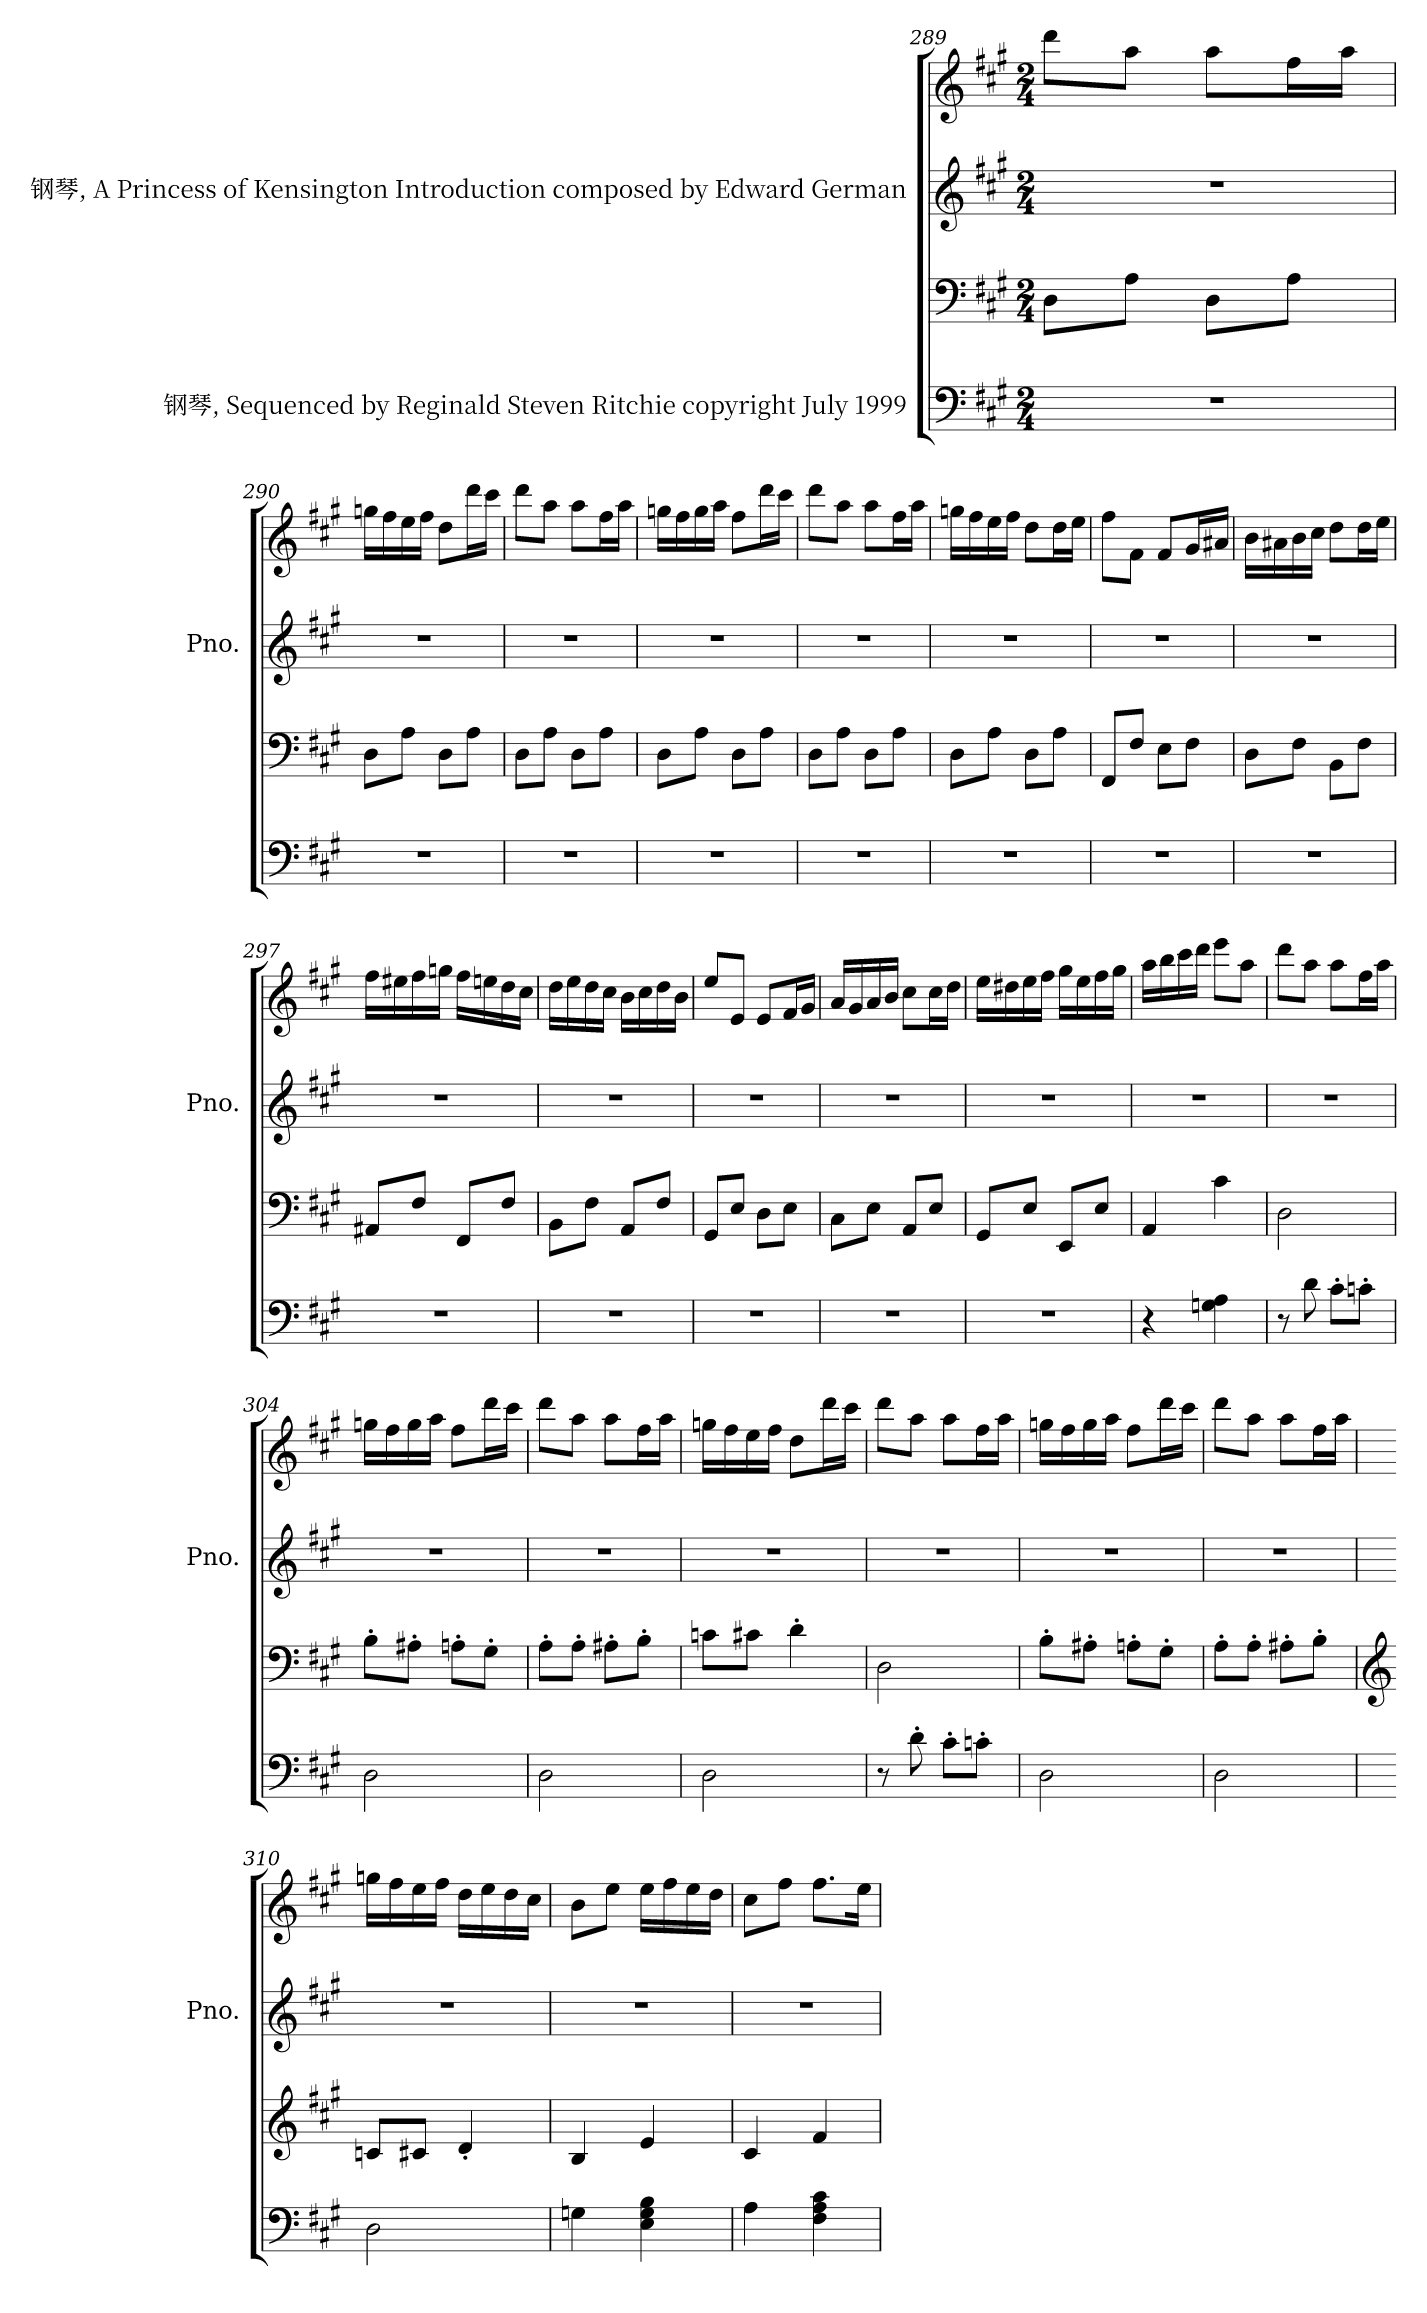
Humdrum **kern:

**kern	**kern	**kern	**kern
*part2	*part2	*part1	*part1
*staff4	*staff3	*staff2	*staff1
*I"钢琴, Sequenced by Reginald Steven Ritchie copyright July 1999	*	*I"钢琴, A Princess of Kensington Introduction composed by Edward German	*
*	*	*I'Pno.	*
!!LO:LB:g=z
*clefF4	*clefF4	*clefG2	*clefG2
*k[f#c#g#]	*k[f#c#g#]	*k[f#c#g#]	*k[f#c#g#]
*M2/4	*M2/4	*M2/4	*M2/4
=289	=289	=289	=289
2r	8D\L	2r	8ddd\L
.	8A\J	.	8aa\J
.	8D\L	.	8aa\L
.	8A\J	.	16ff#\L
.	.	.	16aa\JJ
=290	=290	=290	=290
2r	8D\L	2r	16ggn\LL
.	.	.	16ff#\
.	8A\J	.	16ee\
.	.	.	16ff#\JJ
.	8D\L	.	8dd\L
.	8A\J	.	16ddd\L
.	.	.	16ccc#\JJ
=291	=291	=291	=291
2r	8D\L	2r	8ddd\L
.	8A\J	.	8aa\J
.	8D\L	.	8aa\L
.	8A\J	.	16ff#\L
.	.	.	16aa\JJ
=292	=292	=292	=292
2r	8D\L	2r	16ggn\LL
.	.	.	16ff#\
.	8A\J	.	16gg\
.	.	.	16aa\JJ
.	8D\L	.	8ff#\L
.	8A\J	.	16ddd\L
.	.	.	16ccc#\JJ
=293	=293	=293	=293
2r	8D\L	2r	8ddd\L
.	8A\J	.	8aa\J
.	8D\L	.	8aa\L
.	8A\J	.	16ff#\L
.	.	.	16aa\JJ
!!LO:LB:g=z
=294	=294	=294	=294
2r	8D\L	2r	16ggn\LL
.	.	.	16ff#\
.	8A\J	.	16ee\
.	.	.	16ff#\JJ
.	8D\L	.	8dd\L
.	8A\J	.	16dd\L
.	.	.	16ee\JJ
=295	=295	=295	=295
2r	8FF#/L	2r	8ff#\L
.	8F#/J	.	8f#\J
.	8E\L	.	8f#/L
.	8F#\J	.	16g#/L
.	.	.	16a#X/JJ
=296	=296	=296	=296
2r	8D\L	2r	16b\LL
.	.	.	16a#X\
.	8F#\J	.	16b\
.	.	.	16cc#\JJ
.	8BB\L	.	8dd\L
.	8F#\J	.	16dd\L
.	.	.	16ee\JJ
=297	=297	=297	=297
2r	8AA#X/L	2r	16ff#\LL
.	.	.	16ee#X\
.	8F#/J	.	16ff#\
.	.	.	16ggn\JJ
.	8FF#/L	.	16ff#\LL
.	.	.	16een\
.	8F#/J	.	16dd\
.	.	.	16cc#\JJ
!!LO:PB:g=z
=298	=298	=298	=298
2r	8BB\L	2r	16dd\LL
.	.	.	16ee\
.	8F#\J	.	16dd\
.	.	.	16cc#\JJ
.	8AA/L	.	16b\LL
.	.	.	16cc#\
.	8F#/J	.	16dd\
.	.	.	16b\JJ
=299	=299	=299	=299
2r	8GG#/L	2r	8ee/L
.	8E/J	.	8e/J
.	8D\L	.	8e/L
.	8E\J	.	16f#/L
.	.	.	16g#/JJ
=300	=300	=300	=300
2r	8C#\L	2r	16a/LL
.	.	.	16g#/
.	8E\J	.	16a/
.	.	.	16b/JJ
.	8AA/L	.	8cc#\L
.	8E/J	.	16cc#\L
.	.	.	16dd\JJ
=301	=301	=301	=301
2r	8GG#/L	2r	16ee\LL
.	.	.	16dd#X\
.	8E/J	.	16ee\
.	.	.	16ff#\JJ
.	8EE/L	.	16gg#\LL
.	.	.	16ee\
.	8E/J	.	16ff#\
.	.	.	16gg#\JJ
=302	=302	=302	=302
4r	4AA/	2r	16aa\LL
.	.	.	16bb\
.	.	.	16ccc#\
.	.	.	16ddd\JJ
4Gn\ 4A\	4c#\	.	8eee\L
.	.	.	8aa\J
!!LO:LB:g=z
=303	=303	=303	=303
8r	2D\	2r	8ddd\L
8d\	.	.	8aa\J
8c#'\L	.	.	8aa\L
8cn'\J	.	.	16ff#\L
.	.	.	16aa\JJ
=304	=304	=304	=304
2D\	8B'\L	2r	16ggn\LL
.	.	.	16ff#\
.	8A#X'\J	.	16gg\
.	.	.	16aa\JJ
.	8An'\L	.	8ff#\L
.	8G#'\J	.	16ddd\L
.	.	.	16ccc#\JJ
=305	=305	=305	=305
2D\	8A'\L	2r	8ddd\L
.	8A'\J	.	8aa\J
.	8A#X'\L	.	8aa\L
.	8B'\J	.	16ff#\L
.	.	.	16aa\JJ
=306	=306	=306	=306
2D\	8cn\L	2r	16ggn\LL
.	.	.	16ff#\
.	8c#X\J	.	16ee\
.	.	.	16ff#\JJ
.	4d'\	.	8dd\L
.	.	.	16ddd\L
.	.	.	16ccc#\JJ
=307	=307	=307	=307
8r	2D\	2r	8ddd\L
8d'\	.	.	8aa\J
8c#'\L	.	.	8aa\L
8cn'\J	.	.	16ff#\L
.	.	.	16aa\JJ
!!LO:LB:g=z
=308	=308	=308	=308
2D\	8B'\L	2r	16ggn\LL
.	.	.	16ff#\
.	8A#X'\J	.	16gg\
.	.	.	16aa\JJ
.	8An'\L	.	8ff#\L
.	8G#'\J	.	16ddd\L
.	.	.	16ccc#\JJ
=309	=309	=309	=309
2D\	8A'\L	2r	8ddd\L
.	8A'\J	.	8aa\J
.	8A#X'\L	.	8aa\L
.	8B'\J	.	16ff#\L
.	.	.	16aa\JJ
=310	=310	=310	=310
*	*clefG2	*	*
2D\	8cn/L	2r	16ggn\LL
.	.	.	16ff#\
.	8c#X/J	.	16ee\
.	.	.	16ff#\JJ
.	4d'/	.	16dd\LL
.	.	.	16ee\
.	.	.	16dd\
.	.	.	16cc#\JJ
=311	=311	=311	=311
4Gn\	4B/	2r	8b\L
.	.	.	8ee\J
4E\ 4G\ 4B\	4e/	.	16ee\LL
.	.	.	16ff#\
.	.	.	16ee\
.	.	.	16dd\JJ
=312	=312	=312	=312
4A\	4c#/	2r	8cc#\L
.	.	.	8ff#\J
4F#\ 4A\ 4c#\	4f#/	.	8.ff#\L
.	.	.	16ee\Jk
=	=	=	=
*-	*-	*-	*-
